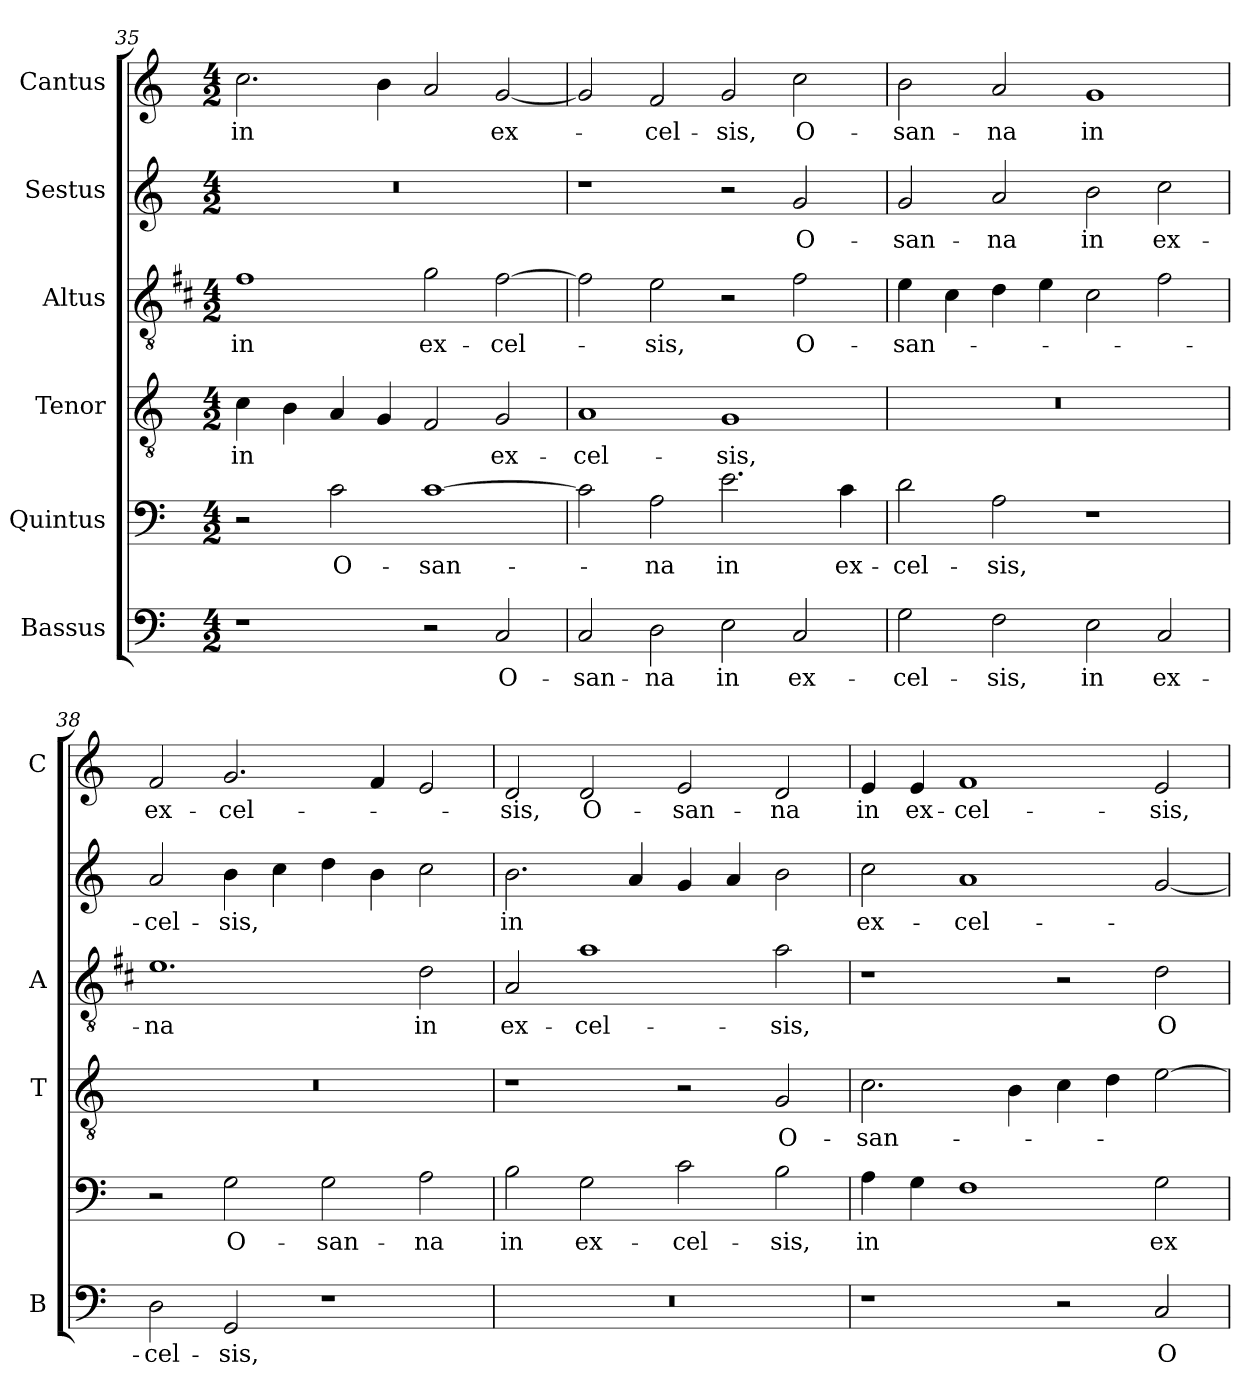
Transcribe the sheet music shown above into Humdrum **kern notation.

**kern	**text	**kern	**text	**kern	**text	**kern	**text	**kern	**text	**kern	**text
*part6	*part6	*part5	*part5	*part4	*part4	*part3	*part3	*part2	*part2	*part1	*part1
*staff6	*staff6	*staff5	*staff5	*staff4	*staff4	*staff3	*staff3	*staff2	*staff2	*staff1	*staff1
*I"Bassus	*	*I"Quintus	*	*I"Tenor	*	*I"Altus	*	*I"Sestus	*	*I"Cantus	*
*I'B	*	*	*	*I'T	*	*I'A	*	*	*	*I'C	*
*clefF4	*	*clefF4	*	*clefGv2	*	*clefGv2	*	*clefG2	*	*clefG2	*
*	*	*	*	*	*	*ITrd1c2	*	*	*	*	*
*k[]	*	*k[]	*	*k[]	*	*k[]	*	*k[]	*	*k[]	*
*C:	*	*C:	*	*C:	*	*C:	*	*C:	*	*C:	*
*M4/2	*	*M4/2	*	*M4/2	*	*M4/2	*	*M4/2	*	*M4/2	*
=35	=35	=35	=35	=35	=35	=35	=35	=35	=35	=35	=35
!	!	!	!	!	!LO:LY:b	!	!LO:LY:b	!	!	!	!LO:LY:b
1r	.	2r	.	4c\	in	1e	in	0r	.	2.cc\	in
.	.	.	.	4B\	.	.	.	.	.	.	.
!	!	!	!LO:LY:b	!	!	!	!	!	!	!	!
.	.	2c\	O-	4A/	.	.	.	.	.	.	.
.	.	.	.	4G/	.	.	.	.	.	4b\	.
!	!	!	!LO:LY:b	!	!	!	!LO:LY:b	!	!	!	!
2r	.	[1c	-san-	2F/	.	2f\	ex-	.	.	2a/	.
!	!LO:LY:b	!	!	!	!LO:LY:b	!	!LO:LY:b	!	!	!	!LO:LY:b
2C/	O-	.	.	2G/	ex-	[2e\	-cel-	.	.	[2g/	ex-
!!LO:LB:g=z
=36	=36	=36	=36	=36	=36	=36	=36	=36	=36	=36	=36
!	!LO:LY:b	!	!	!	!LO:LY:b	!	!	!	!	!	!
2C/	-san-	2c\]	.	1A	-cel-	2e\]	.	1r	.	2g/]	.
!	!LO:LY:b	!	!LO:LY:b	!	!	!	!LO:LY:b	!	!	!	!LO:LY:b
2D\	-na	2A\	-na	.	.	2d\	-sis,	.	.	2f/	-cel-
!	!LO:LY:b	!	!LO:LY:b	!	!LO:LY:b	!	!	!	!	!	!LO:LY:b
2E\	in	2.e\	in	1G	-sis,	2r	.	2r	.	2g/	-sis,
!	!LO:LY:b	!	!	!	!	!	!LO:LY:b	!	!LO:LY:b	!	!LO:LY:b
2C/	ex-	.	.	.	.	2e\	O-	2g/	O-	2cc\	O-
!	!	!	!LO:LY:b	!	!	!	!	!	!	!	!
.	.	4c\	ex-	.	.	.	.	.	.	.	.
=37	=37	=37	=37	=37	=37	=37	=37	=37	=37	=37	=37
!	!LO:LY:b	!	!LO:LY:b	!	!	!	!LO:LY:b	!	!LO:LY:b	!	!LO:LY:b
2G\	-cel-	2d\	-cel-	0r	.	4d\	-san-	2g/	-san-	2b\	-san-
.	.	.	.	.	.	4B\	.	.	.	.	.
!	!LO:LY:b	!	!LO:LY:b	!	!	!	!	!	!LO:LY:b	!	!LO:LY:b
2F\	-sis,	2A\	-sis,	.	.	4c\	.	2a/	-na	2a/	-na
.	.	.	.	.	.	4d\	.	.	.	.	.
!	!LO:LY:b	!	!	!	!	!	!	!	!LO:LY:b	!	!LO:LY:b
2E\	in	1r	.	.	.	2B\	.	2b\	in	1g	in
!	!LO:LY:b	!	!	!	!	!	!	!	!LO:LY:b	!	!
2C/	ex-	.	.	.	.	2e\	.	2cc\	ex-	.	.
=38	=38	=38	=38	=38	=38	=38	=38	=38	=38	=38	=38
!	!LO:LY:b	!	!	!	!	!	!LO:LY:b	!	!LO:LY:b	!	!LO:LY:b
2D\	-cel-	2r	.	0r	.	1.d	-na	2a/	-cel-	2f/	ex-
!	!LO:LY:b	!	!LO:LY:b	!	!	!	!	!	!LO:LY:b	!	!LO:LY:b
2GG/	-sis,	2G\	O-	.	.	.	.	4b\	-sis,	2.g/	-cel-
.	.	.	.	.	.	.	.	4cc\	.	.	.
!	!	!	!LO:LY:b	!	!	!	!	!	!	!	!
1r	.	2G\	-san-	.	.	.	.	4dd\	.	.	.
.	.	.	.	.	.	.	.	4b\	.	4f/	.
!	!	!	!LO:LY:b	!	!	!	!LO:LY:b	!	!	!	!
.	.	2A\	-na	.	.	2c\	in	2cc\	.	2e/	.
=39	=39	=39	=39	=39	=39	=39	=39	=39	=39	=39	=39
!	!	!	!LO:LY:b	!	!	!	!LO:LY:b	!	!LO:LY:b	!	!LO:LY:b
0r	.	2B\	in	1r	.	2G/	ex-	2.b\	in	2d/	-sis,
!	!	!	!LO:LY:b	!	!	!	!LO:LY:b	!	!	!	!LO:LY:b
.	.	2G\	ex-	.	.	1g	-cel-	.	.	2d/	O-
.	.	.	.	.	.	.	.	4a/	.	.	.
!	!	!	!LO:LY:b	!	!	!	!	!	!	!	!LO:LY:b
.	.	2c\	-cel-	2r	.	.	.	4g/	.	2e/	-san-
.	.	.	.	.	.	.	.	4a/	.	.	.
!	!	!	!LO:LY:b	!	!LO:LY:b	!	!LO:LY:b	!	!	!	!LO:LY:b
.	.	2B\	-sis,	2G/	O-	2g\	-sis,	2b\	.	2d/	-na
=40	=40	=40	=40	=40	=40	=40	=40	=40	=40	=40	=40
!	!	!	!LO:LY:b	!	!LO:LY:b	!	!	!	!LO:LY:b	!	!LO:LY:b
1r	.	4A\	in	2.c\	-san-	1r	.	2cc\	ex-	4e/	in
!	!	!	!	!	!	!	!	!	!	!	!LO:LY:b
.	.	4G\	.	.	.	.	.	.	.	4e/	ex-
!	!	!	!	!	!	!	!	!	!LO:LY:b	!	!LO:LY:b
.	.	1F	.	.	.	.	.	1a	-cel-	1f	-cel-
.	.	.	.	4B\	.	.	.	.	.	.	.
2r	.	.	.	4c\	.	2r	.	.	.	.	.
.	.	.	.	4d\	.	.	.	.	.	.	.
!	!LO:LY:b	!	!LO:LY:b	!	!	!	!LO:LY:b	!	!	!	!LO:LY:b
2C/	O-	2G\	ex-	[2e\	.	2c\	O-	[2g/	.	2e/	-sis,
=	=	=	=	=	=	=	=	=	=	=	=
*-	*-	*-	*-	*-	*-	*-	*-	*-	*-	*-	*-
